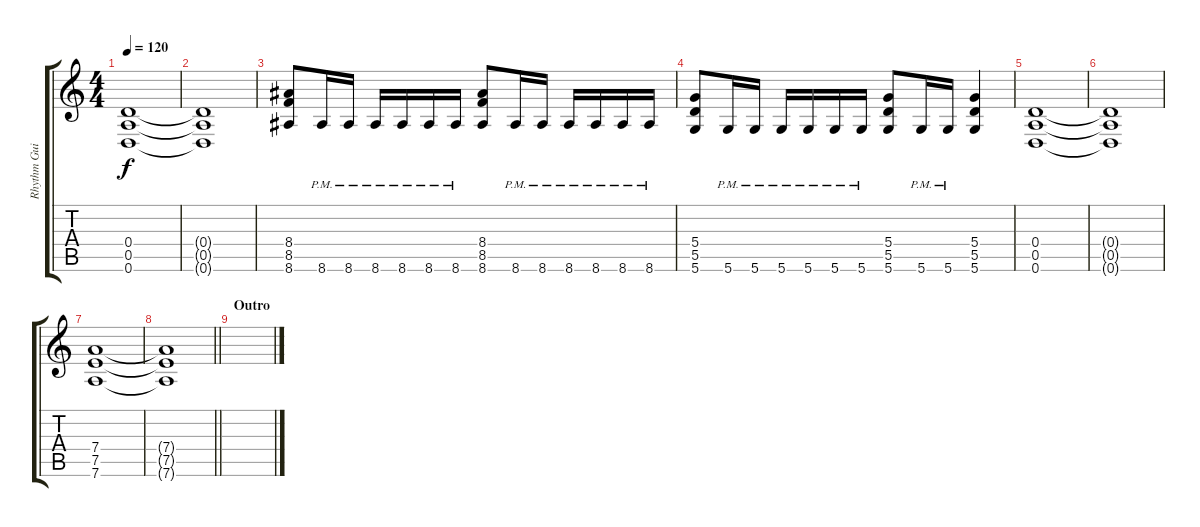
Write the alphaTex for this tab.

\track ("Rhythm Guitar" "Rhythm Gui") {instrument distortionguitar}
\staff {score tabs}
\tuning (E4 B3 G3 D3 A2 D2) {hide}
\ts (4 4)
\tempo 120
\clef g2
\ks c
(0.4 0.5 0.6).1{dy f} |
(0.4{t} 0.5{t} 0.6{t}).1 |
(8.4 8.5 8.6).8 8.6{pm}.16 8.6{pm}.16 8.6{pm}.16 8.6{pm}.16 8.6{pm}.16 8.6{pm}.16 (8.4 8.5 8.6).8 8.6{pm}.16 8.6{pm}.16 8.6{pm}.16 8.6{pm}.16 8.6{pm}.16 8.6{pm}.16 |
(5.4 5.5 5.6).8 5.6{pm}.16 5.6{pm}.16 5.6{pm}.16 5.6{pm}.16 5.6{pm}.16 5.6{pm}.16 (5.4 5.5 5.6).8 5.6{pm}.16 5.6{pm}.16 (5.4 5.5 5.6).4 |
(0.4 0.5 0.6).1 |
(0.4{t} 0.5{t} 0.6{t}).1 |
(7.4 7.5 7.6).1 |
\barLineRight lightlight
(7.4{t} 7.5{t} 7.6{t}).1 |
\section ("" "Outro")
